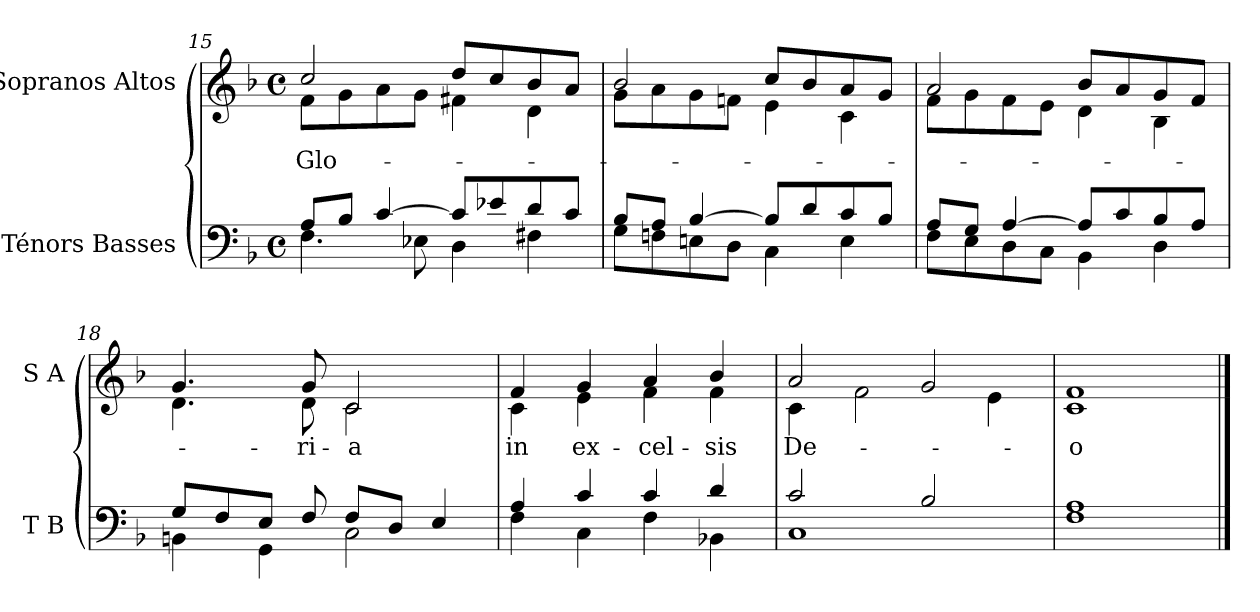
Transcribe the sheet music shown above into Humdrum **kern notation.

**kern	**kern	**text
*part2	*part1	*part1
*staff2	*staff1	*staff1
*I"Ténors Basses	*I"Sopranos Altos	*
*I'T B	*I'S A	*
*clefF4	*clefG2	*
*k[b-]	*k[b-]	*
*F:	*F:	*
*M4/4	*M4/4	*
*met(c)	*met(c)	*
=15	=15	=15
*^	*^	*
!	!	!	!	!LO:LY:b:color=#000000
8Ai/L	4.Fi\	2cci/	8fi\L	Glo-
8B-i/J	.	.	8gi\	.
[>4ci/	.	.	8ai\	.
.	8E-Xi\	.	8gi\J	.
8ci/L]	4Di\	8ddi/L	4f#Xi\	.
8e-Xi/	.	8cci/	.	.
8di/	4F#Xi\	8b-i/	4di\	.
8ci/J	.	8ai/J	.	.
=16	=16	=16	=16	=16
8B-i/L	8Gi\L	2b-i/	8gi\L	.
8Ai/J	8Fni\	.	8ai\	.
[>4B-i/	8Eni\	.	8gi\	.
.	8Di\J	.	8fni\J	.
8B-i/L]	4Ci\	8cci/L	4ei\	.
8di/	.	8b-i/	.	.
8ci/	4Ei\	8ai/	4ci\	.
8B-i/J	.	8gi/J	.	.
!!LO:LB:g=z	!!
=17	=17	=17	=17	=17
8Ai/L	8Fi\L	2ai/	8fi\L	.
8Gi/J	8Ei\	.	8gi\	.
[>4Ai/	8Di\	.	8fi\	.
.	8Ci\J	.	8ei\J	.
8Ai/L]	4BB-i\	8b-i/L	4di\	.
8ci/	.	8ai/	.	.
8B-i/	4Di\	8gi/	4B-i\	.
8Ai/J	.	8fi/J	.	.
=18	=18	=18	=18	=18
8Gi/L	4BBni\	4.gi/	4.di\	.
8Fi/	.	.	.	.
8Ei/J	4GGi\	.	.	.
!	!	!	!	!LO:LY:b:color=#000000
8Fi/	.	8gi/	8di\	-ri-
!	!	!	!	!LO:LY:b:color=#000000
8Fi/L	2Ci\	2ci/	2ci\	-a
8Di/J	.	.	.	.
4Ei/	.	.	.	.
=19	=19	=19	=19	=19
!	!	!	!	!LO:LY:b:color=#000000
4Ai/	4Fi\	4fi/	4ci\	in
!	!	!	!	!LO:LY:b:color=#000000
4ci/	4Ci\	4gi/	4ei\	ex-
!	!	!	!	!LO:LY:b:color=#000000
4ci/	4Fi\	4ai/	4fi\	-cel-
!	!	!	!	!LO:LY:b:color=#000000
4di/	4BB-Xi\	4b-i/	4fi\	-sis
=20	=20	=20	=20	=20
!	!	!	!	!LO:LY:b:color=#000000
2ci/	1Ci	2ai/	4ci\	De-
.	.	.	2fi\	.
2B-i/	.	2gi/	.	.
.	.	.	4ei\	.
=21	=21	=21	=21	=21
!	!	!	!	!LO:LY:b:color=#000000
1Ai	1Fi	1fi	1ci	-o
*v	*v	*	*	*
*	*v	*v	*
==	==	==
*-	*-	*-
